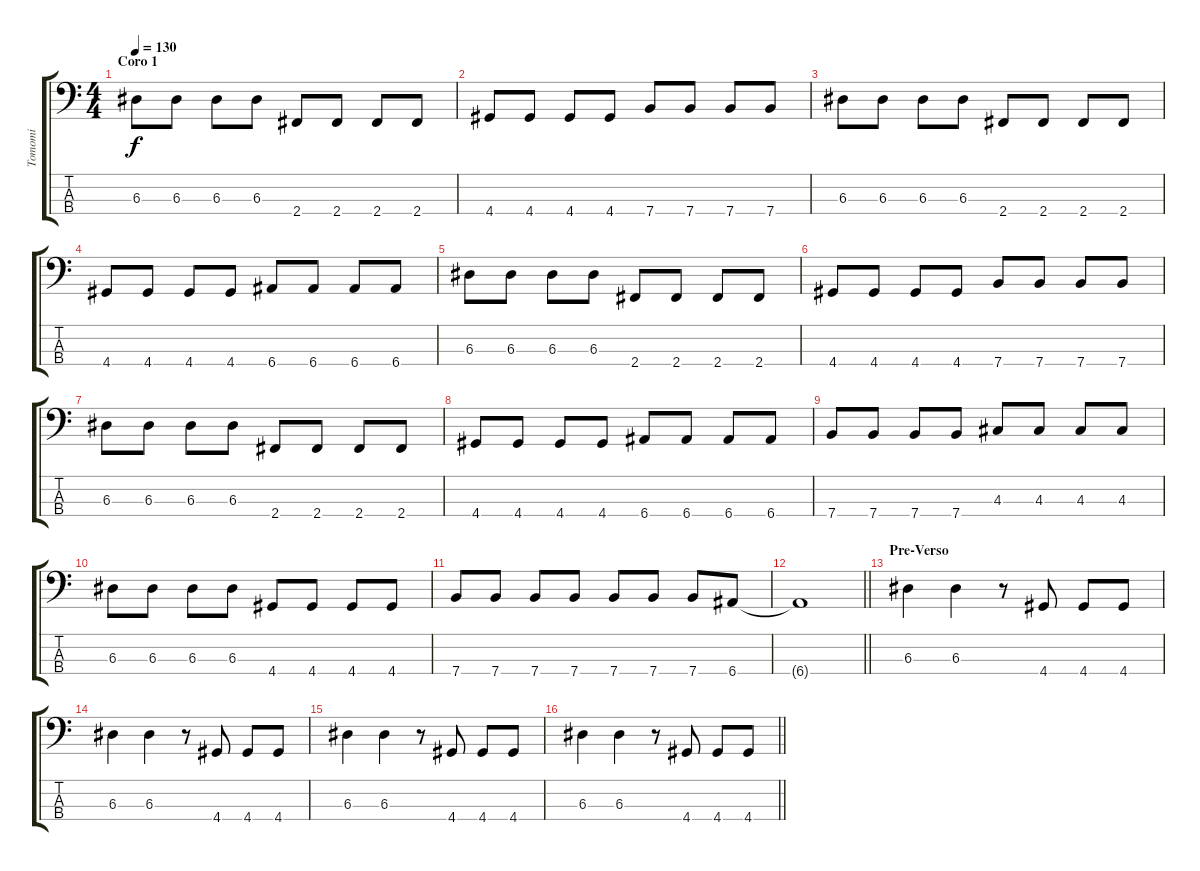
\track ("Tomomi" "Tomomi") {instrument electricbassfinger}
\staff {score tabs}
\tuning (G2 D2 A1 E1) {hide}
\ts (4 4)
\section ("" "Coro 1")
\tempo 130
\clef f4
\ks c
6.3.8{dy f} 6.3.8 6.3.8 6.3.8 2.4.8 2.4.8 2.4.8 2.4.8 |
4.4.8 4.4.8 4.4.8 4.4.8 7.4.8 7.4.8 7.4.8 7.4.8 |
6.3.8 6.3.8 6.3.8 6.3.8 2.4.8 2.4.8 2.4.8 2.4.8 |
4.4.8 4.4.8 4.4.8 4.4.8 6.4.8 6.4.8 6.4.8 6.4.8 |
6.3.8 6.3.8 6.3.8 6.3.8 2.4.8 2.4.8 2.4.8 2.4.8 |
4.4.8 4.4.8 4.4.8 4.4.8 7.4.8 7.4.8 7.4.8 7.4.8 |
6.3.8 6.3.8 6.3.8 6.3.8 2.4.8 2.4.8 2.4.8 2.4.8 |
4.4.8 4.4.8 4.4.8 4.4.8 6.4.8 6.4.8 6.4.8 6.4.8 |
7.4.8 7.4.8 7.4.8 7.4.8 4.3.8 4.3.8 4.3.8 4.3.8 |
6.3.8 6.3.8 6.3.8 6.3.8 4.4.8 4.4.8 4.4.8 4.4.8 |
7.4.8 7.4.8 7.4.8 7.4.8 7.4.8 7.4.8 7.4.8 6.4.8 |
\barLineRight lightlight
6.4{t}.1 |
\section ("" "Pre-Verso")
6.3.4 6.3.4 r.8 4.4.8 4.4.8 4.4.8 |
6.3.4 6.3.4 r.8 4.4.8 4.4.8 4.4.8 |
6.3.4 6.3.4 r.8 4.4.8 4.4.8 4.4.8 |
\barLineRight lightlight
6.3.4 6.3.4 r.8 4.4.8 4.4.8 4.4.8
